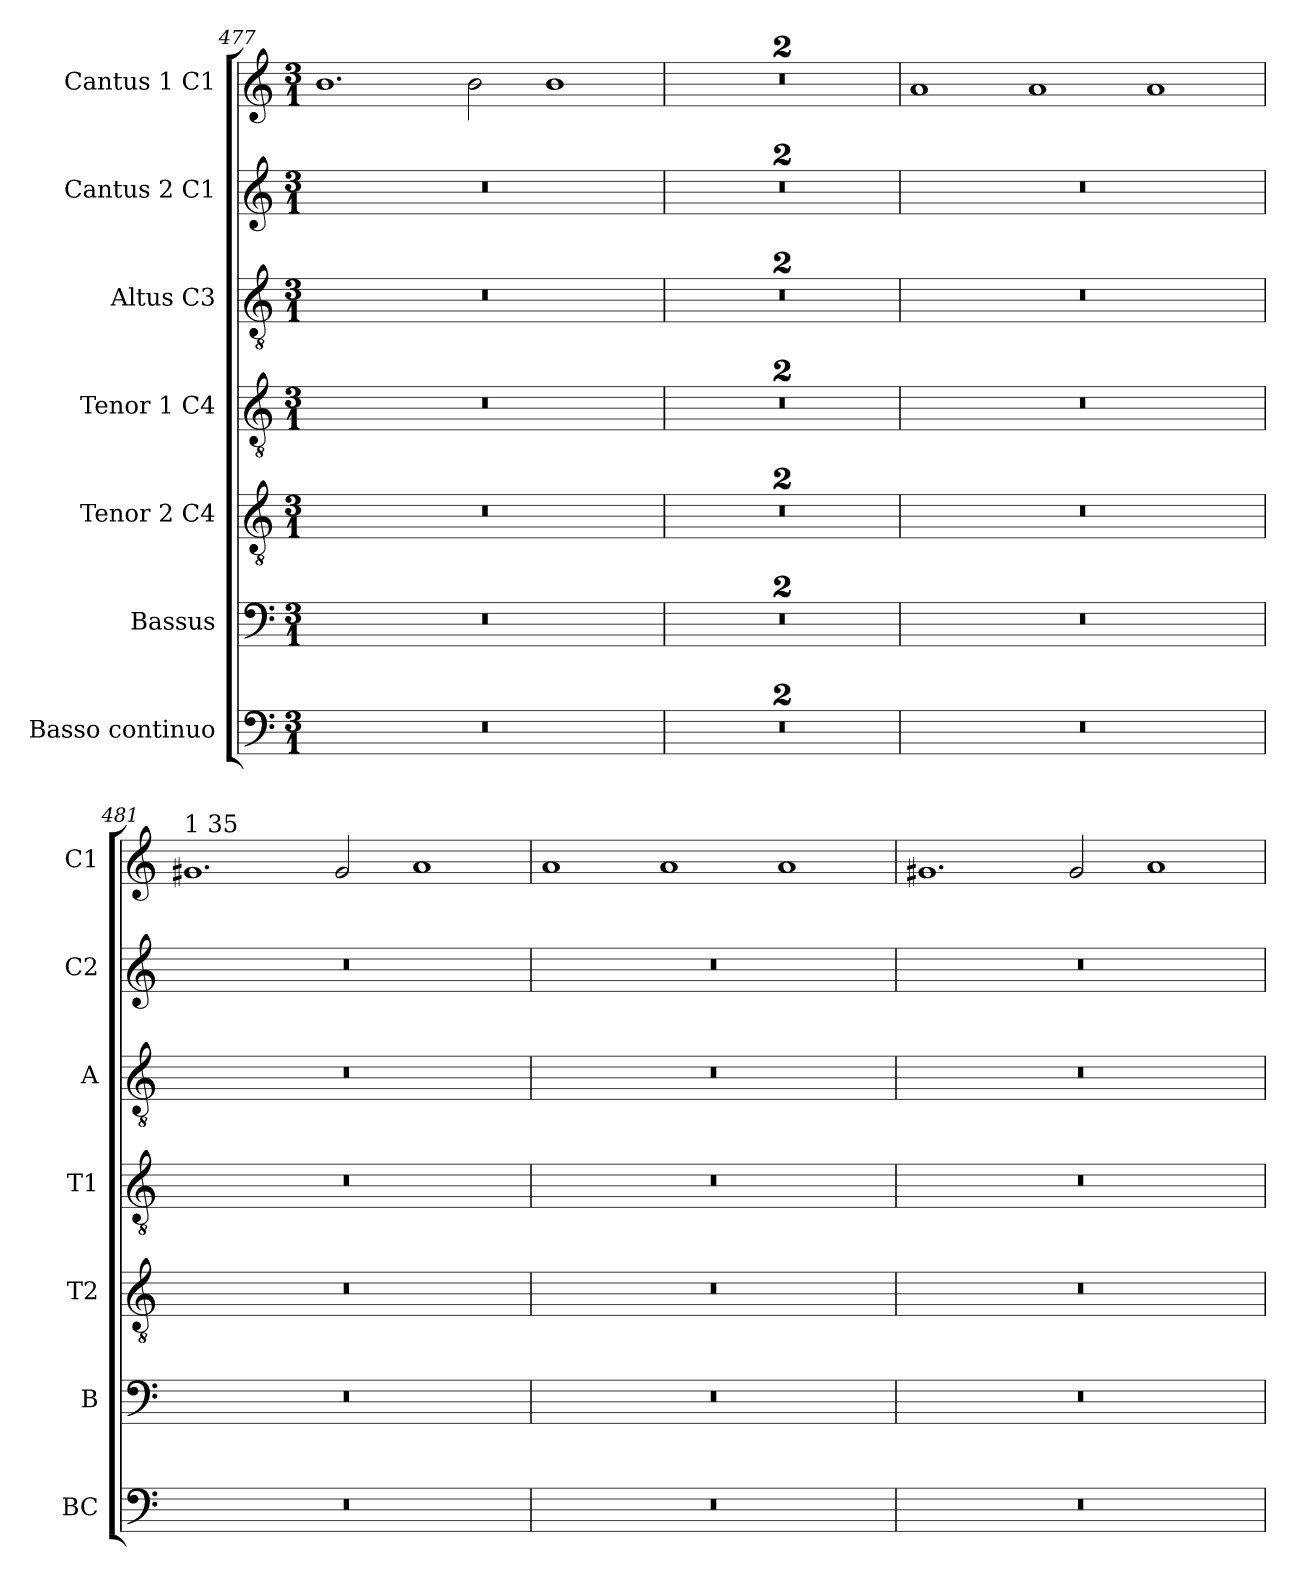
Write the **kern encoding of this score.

**kern	**kern	**kern	**kern	**kern	**kern	**kern
*part7	*part6	*part5	*part4	*part3	*part2	*part1
*staff7	*staff6	*staff5	*staff4	*staff3	*staff2	*staff1
*I"Basso continuo	*I"Bassus	*I"Tenor 2 C4	*I"Tenor 1 C4	*I"Altus C3	*I"Cantus 2 C1	*I"Cantus 1 C1
*I'BC	*I'B	*I'T2	*I'T1	*I'A	*I'C2	*I'C1
*clefF4	*clefF4	*clefGv2	*clefGv2	*clefGv2	*clefG2	*clefG2
*ITrd7c12	*	*	*	*	*	*
*k[]	*k[]	*k[]	*k[]	*k[]	*k[]	*k[]
*C:	*C:	*C:	*C:	*C:	*C:	*C:
*M3/1	*M3/1	*M3/1	*M3/1	*M3/1	*M3/1	*M3/1
=477	=477	=477	=477	=477	=477	=477
0.r	0.r	0.r	0.r	0.r	0.r	1.b
.	.	.	.	.	.	2b\
.	.	.	.	.	.	1b
=478	=478	=478	=478	=478	=478	=478
0.r	0.r	0.r	0.r	0.r	0.r	0.r
=479	=479	=479	=479	=479	=479	=479
0.r	0.r	0.r	0.r	0.r	0.r	0.r
=480	=480	=480	=480	=480	=480	=480
0.r	0.r	0.r	0.r	0.r	0.r	1a
.	.	.	.	.	.	1a
.	.	.	.	.	.	1a
!!LO:LB:g=z
=481	=481	=481	=481	=481	=481	=481
!	!	!	!	!	!	!LO:TX:a:t=1 35
0.r	0.r	0.r	0.r	0.r	0.r	1.g#X
.	.	.	.	.	.	2g#/
.	.	.	.	.	.	1a
=482	=482	=482	=482	=482	=482	=482
0.r	0.r	0.r	0.r	0.r	0.r	1a
.	.	.	.	.	.	1a
.	.	.	.	.	.	1a
=483	=483	=483	=483	=483	=483	=483
0.r	0.r	0.r	0.r	0.r	0.r	1.g#X
.	.	.	.	.	.	2g#/
.	.	.	.	.	.	1a
=	=	=	=	=	=	=
*-	*-	*-	*-	*-	*-	*-
